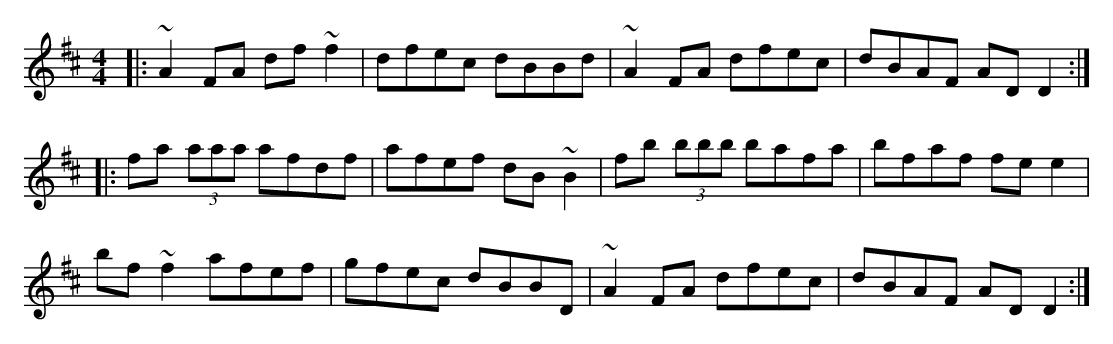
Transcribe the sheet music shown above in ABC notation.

X:1
M:4/4
K:D
|:~A2 FA df ~f2|dfec dBBd|~A2 FA dfec|dBAF AD D2:|
|:fa (3aaa afdf|afef dB ~B2|fb (3bbb bafa|bfaf fe e2|
bf ~f2 afef|gfec dBBD|~A2 FA dfec|dBAF AD D2:|
